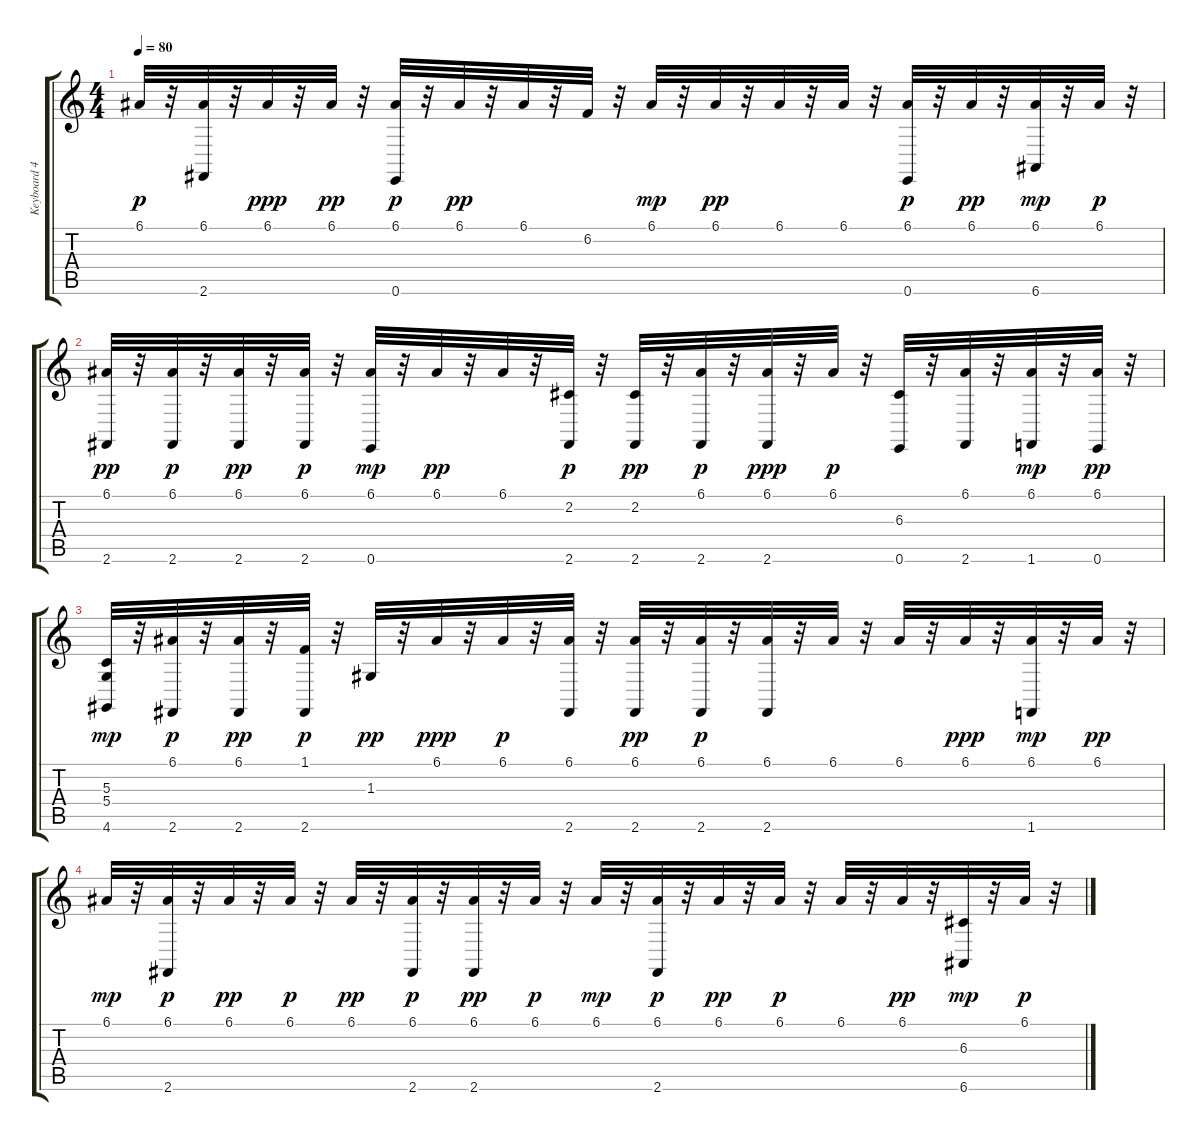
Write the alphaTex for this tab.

\track ("Keyboard 4" "Keyboard 4") {instrument piccolo}
\staff {score tabs}
\tuning (E4 B3 G3 D3 A2 E2) {hide}
\ts (4 4)
\tempo 80
\clef g2
\ks c
6.1.32{dy p} r.32 (6.1 2.6).32 r.32 6.1.32{dy ppp} r.32 6.1.32{dy pp} r.32 (6.1 0.6).32{dy p} r.32 6.1.32{dy pp} r.32 6.1.32 r.32 6.2.32 r.32 6.1.32{dy mp} r.32 6.1.32{dy pp} r.32 6.1.32 r.32 6.1.32 r.32 (6.1 0.6).32{dy p} r.32 6.1.32{dy pp} r.32 (6.1 6.6).32{dy mp} r.32 6.1.32{dy p} r.32 |
(6.1 2.6).32{dy pp} r.32 (6.1 2.6).32{dy p} r.32 (6.1 2.6).32{dy pp} r.32 (6.1 2.6).32{dy p} r.32 (6.1 0.6).32{dy mp} r.32 6.1.32{dy pp} r.32 6.1.32 r.32 (2.2 2.6).32{dy p} r.32 (2.2 2.6).32{dy pp} r.32 (6.1 2.6).32{dy p} r.32 (6.1 2.6).32{dy ppp} r.32 6.1.32{dy p} r.32 (6.3 0.6).32 r.32 (6.1 2.6).32 r.32 (6.1 1.6).32{dy mp} r.32 (6.1 0.6).32{dy pp} r.32 |
(5.3 5.4 4.6).32{dy mp} r.32 (6.1 2.6).32{dy p} r.32 (6.1 2.6).32{dy pp} r.32 (1.1 2.6).32{dy p} r.32 1.3.32{dy pp} r.32 6.1.32{dy ppp} r.32 6.1.32{dy p} r.32 (6.1 2.6).32 r.32 (6.1 2.6).32{dy pp} r.32 (6.1 2.6).32{dy p} r.32 (6.1 2.6).32 r.32 6.1.32 r.32 6.1.32 r.32 6.1.32{dy ppp} r.32 (6.1 1.6).32{dy mp} r.32 6.1.32{dy pp} r.32 |
6.1.32{dy mp} r.32 (6.1 2.6).32{dy p} r.32 6.1.32{dy pp} r.32 6.1.32{dy p} r.32 6.1.32{dy pp} r.32 (6.1 2.6).32{dy p} r.32 (6.1 2.6).32{dy pp} r.32 6.1.32{dy p} r.32 6.1.32{dy mp} r.32 (6.1 2.6).32{dy p} r.32 6.1.32{dy pp} r.32 6.1.32{dy p} r.32 6.1.32 r.32 6.1.32{dy pp} r.32 (6.3 6.6).32{dy mp} r.32 6.1.32{dy p} r.32
